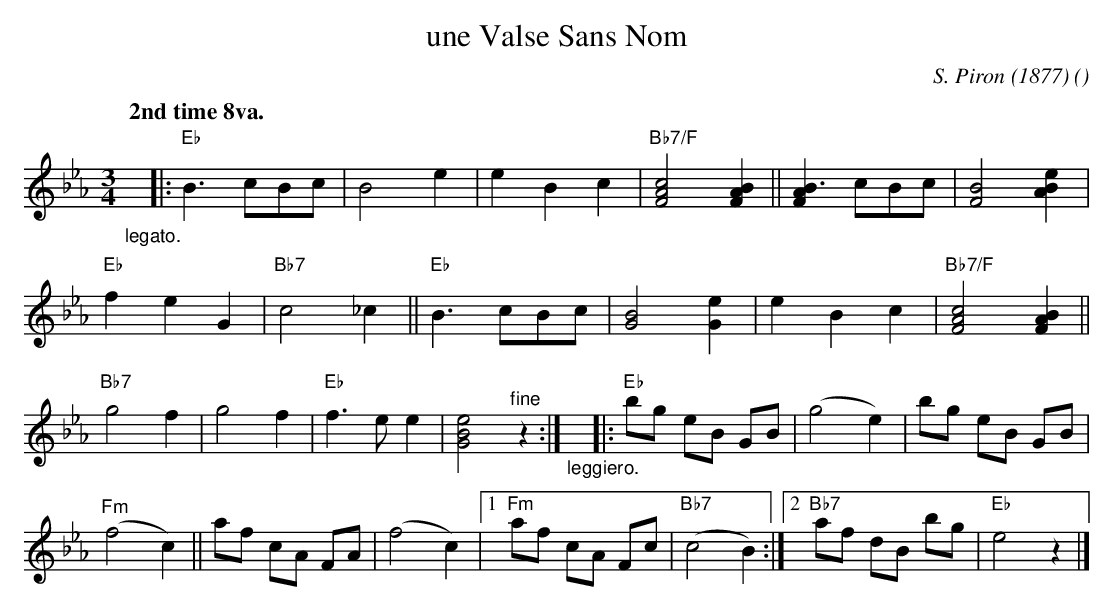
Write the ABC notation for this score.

X:1
T: une Valse Sans Nom
C: S. Piron (1877)
O:
Q: "2nd time 8va."
M: 3/4
L: 1/8
K: Eb
"_legato."y|:\
"Eb"B3 cBc | B4 e2 | e2 B2 c2 | "Bb7/F"[c4A4F4] [B2A2F2] || [B3A2F2] cBc | [B4Z4F4] [e2B2A2] |
"Eb"f2 e2 G2 | "Bb7"c4 _c2 || "Eb"B3 cBc | [B4G4] [e2G2] | e2 B2 c2 | "Bb7/F"[c4A4F4] [B2A2F2] ||
"Bb7"g4 f2 | g4 f2 | "Eb"f3 e e2 | [e4B4G4] "^fine"z2 :|"_leggiero."y|: "Eb"bg eB GB | (g4 e2) | bg eB GB |
"^Fm"(f4 c2) || af cA FA | (f4 c2) |1 "Fm"af cA Fc | "Bb7"(c4 B2) :|[2 "Bb7"af dB bg | "Eb"e4 z2 |]
